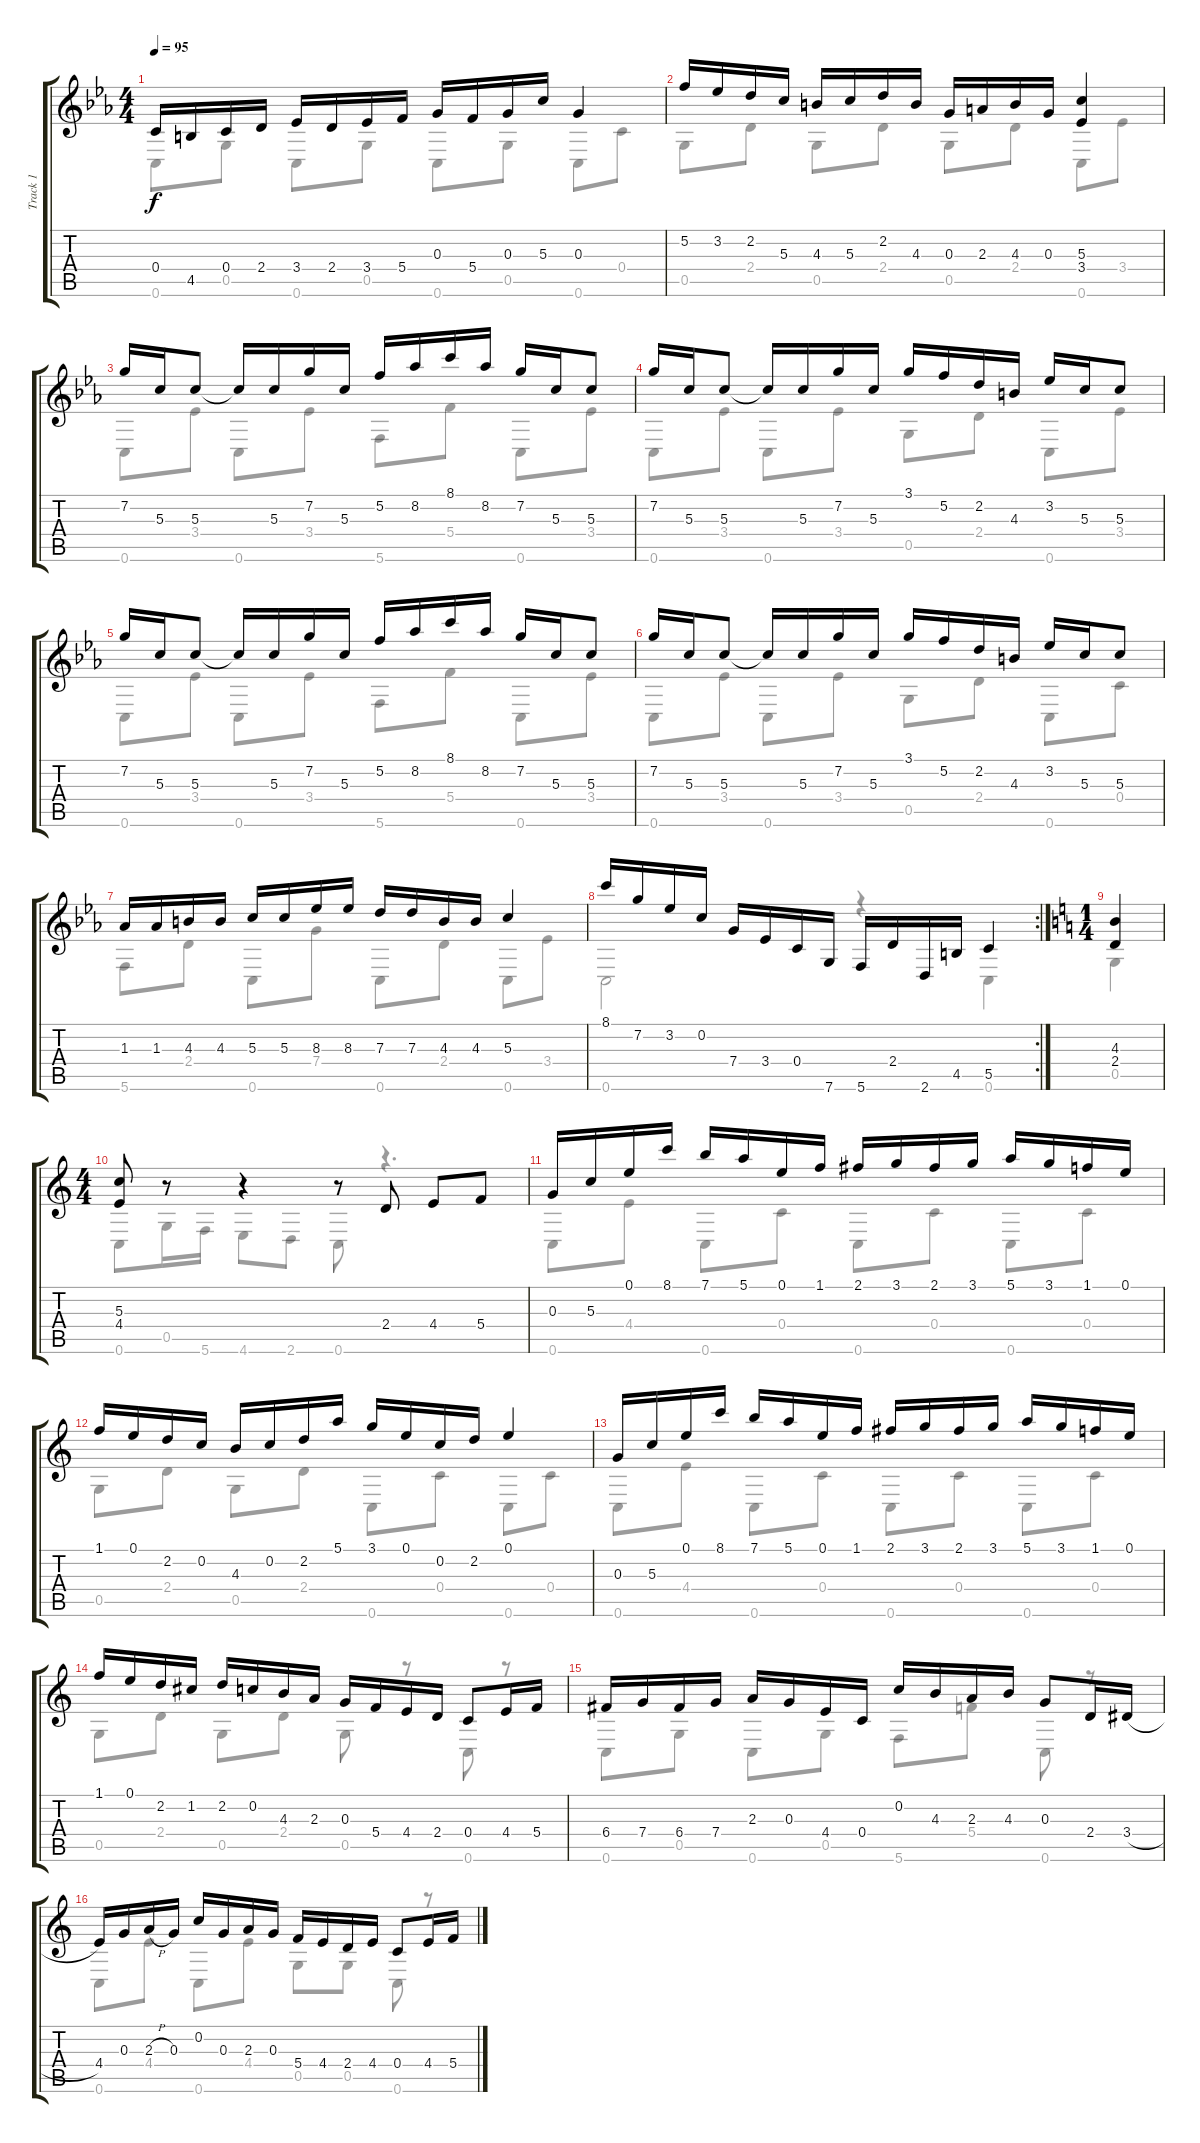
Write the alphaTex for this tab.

\track ("Track 1" "Track 1") {instrument acousticguitarsteel}
\staff {score tabs}
\tuning (E4 C4 G3 C3 G2 C2) {hide}
\voice
\ts (4 4)
\tempo 95
\clef g2
\ks cminor
0.4.16{dy f} 4.5.16 0.4.16 2.4.16 3.4.16 2.4.16 3.4.16 5.4.16 0.3.16 5.4.16 0.3.16 5.3.16 0.3.4 |
5.2.16 3.2.16 2.2.16 5.3.16 4.3.16 5.3.16 2.2.16 4.3.16 0.3.16 2.3.16 4.3.16 0.3.16 (5.3 3.4).4 |
7.2.16 5.3.16 5.3.8 5.3{t}.16 5.3.16 7.2.16 5.3.16 5.2.16 8.2.16 8.1.16 8.2.16 7.2.16 5.3.16 5.3.8 |
7.2.16 5.3.16 5.3.8 5.3{t}.16 5.3.16 7.2.16 5.3.16 3.1.16 5.2.16 2.2.16 4.3.16 3.2.16 5.3.16 5.3.8 |
7.2.16 5.3.16 5.3.8 5.3{t}.16 5.3.16 7.2.16 5.3.16 5.2.16 8.2.16 8.1.16 8.2.16 7.2.16 5.3.16 5.3.8 |
7.2.16 5.3.16 5.3.8 5.3{t}.16 5.3.16 7.2.16 5.3.16 3.1.16 5.2.16 2.2.16 4.3.16 3.2.16 5.3.16 5.3.8 |
1.3.16 1.3.16 4.3.16 4.3.16 5.3.16 5.3.16 8.3.16 8.3.16 7.3.16 7.3.16 4.3.16 4.3.16 5.3.4 |
\rc 2
8.1.16 7.2.16 3.2.16 0.2.16 7.4.16 3.4.16 0.4.16 7.6.16 5.6.16 2.4.16 2.6.16 4.5.16 5.5.4 |
\ts (1 4)
\ks c
(4.3 2.4).4 |
\ts (4 4)
(5.3 4.4).8 r.8 r.4 r.8 2.4.8 4.4.8 5.4.8 |
0.3.16 5.3.16 0.1.16 8.1.16 7.1.16 5.1.16 0.1.16 1.1.16 2.1.16 3.1.16 2.1.16 3.1.16 5.1.16 3.1.16 1.1.16 0.1.16 |
1.1.16 0.1.16 2.2.16 0.2.16 4.3.16 0.2.16 2.2.16 5.1.16 3.1.16 0.1.16 0.2.16 2.2.16 0.1.4 |
0.3.16 5.3.16 0.1.16 8.1.16 7.1.16 5.1.16 0.1.16 1.1.16 2.1.16 3.1.16 2.1.16 3.1.16 5.1.16 3.1.16 1.1.16 0.1.16 |
1.1.16 0.1.16 2.2.16 1.2.16 2.2.16 0.2.16 4.3.16 2.3.16 0.3.16 5.4.16 4.4.16 2.4.16 0.4.8 4.4.16 5.4.16 |
6.4.16 7.4.16 6.4.16 7.4.16 2.3.16 0.3.16 4.4.16 0.4.16 0.2.16 4.3.16 2.3.16 4.3.16 0.3.8 2.4.16 3.4{h}.16 |
4.4.16 0.3.16 2.3{h}.16 0.3.16 0.2.16 0.3.16 2.3.16 0.3.16 5.4.16 4.4.16 2.4.16 4.4.16 0.4.8 4.4.16 5.4.16
\voice
\clef g2
\ottava regular
\simile none
\ks cminor
0.6.8{dy f} 0.5.8 0.6.8 0.5.8 0.6.8 0.5.8 0.6.8 0.4.8 |
0.5.8 2.4.8 0.5.8 2.4.8 0.5.8 2.4.8 0.6.8 3.4.8 |
0.6.8 3.4.8 0.6.8 3.4.8 5.6.8 5.4.8 0.6.8 3.4.8 |
0.6.8 3.4.8 0.6.8 3.4.8 0.5.8 2.4.8 0.6.8 3.4.8 |
0.6.8 3.4.8 0.6.8 3.4.8 5.6.8 5.4.8 0.6.8 3.4.8 |
0.6.8 3.4.8 0.6.8 3.4.8 0.5.8 2.4.8 0.6.8 0.4.8 |
5.6.8 2.4.8 0.6.8 7.4.8 0.6.8 2.4.8 0.6.8 3.4.8 |
0.6.2 r.4 0.6.4 |
\ks c
0.5.4 |
0.6.8 0.5.16 5.6.16 4.6.8 2.6.8 0.6.8 r.4{d} |
0.6.8 4.4.8 0.6.8 0.4.8 0.6.8 0.4.8 0.6.8 0.4.8 |
0.5.8 2.4.8 0.5.8 2.4.8 0.6.8 0.4.8 0.6.8 0.4.8 |
0.6.8 4.4.8 0.6.8 0.4.8 0.6.8 0.4.8 0.6.8 0.4.8 |
0.5.8 2.4.8 0.5.8 2.4.8 0.5.8 r.8 0.6.8 r.8 |
0.6.8 0.5.8 0.6.8 0.5.8 5.6.8 5.4.8 0.6.8 r.8 |
0.6.8 4.4.8 0.6.8 4.4.8 0.5.8 0.5.8 0.6.8 r.8
